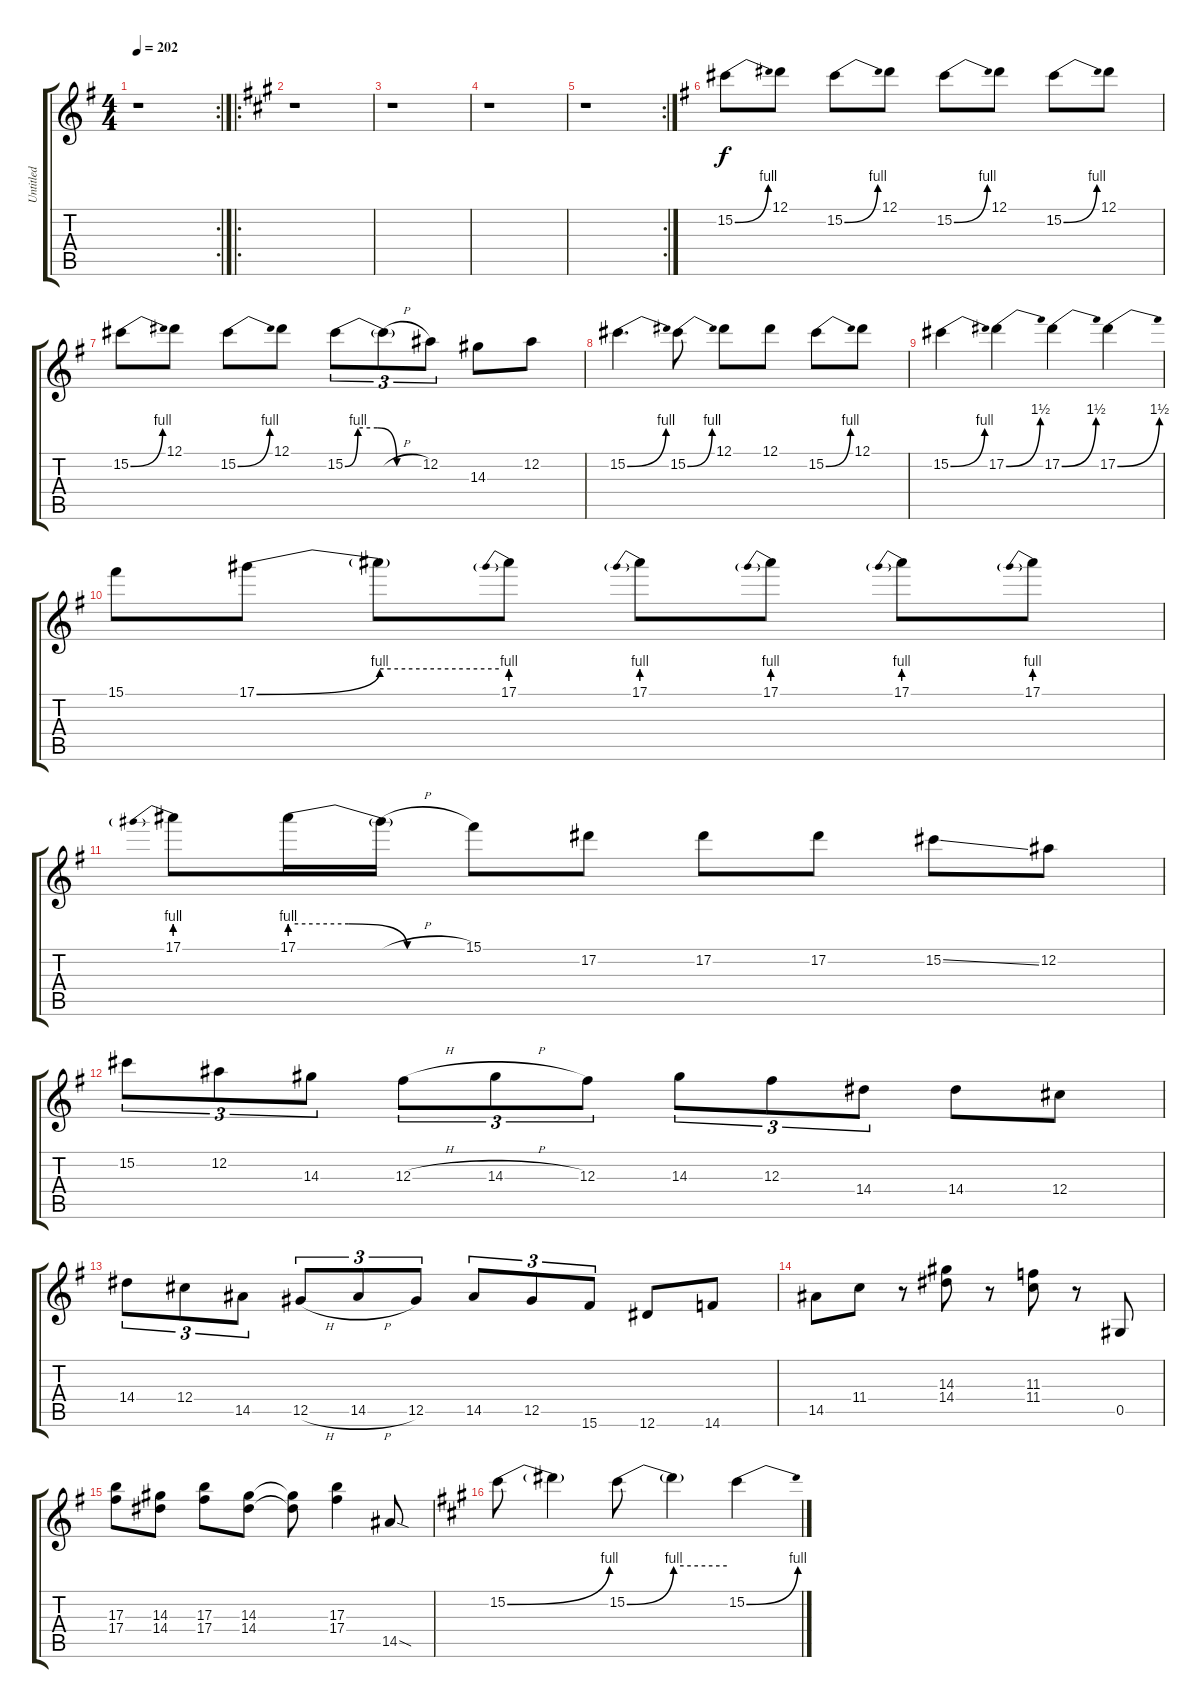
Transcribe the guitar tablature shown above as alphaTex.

\track ("Untitled" "Untitled") {instrument distortionguitar}
\staff {score tabs}
\tuning (Eb4 Bb3 Gb3 Db3 Ab2 Eb2) {hide}
\rc 2
\ts (4 4)
\tempo 202
\clef g2
\ks g
r.1{dy f} |
\ro
\ks a
r.1 |
r.1 |
r.1 |
\rc 2
r.1 |
\ks g
15.2{be (bend 0 0 60 4)}.8 12.1.8 15.2{be (bend 0 0 60 4)}.8 12.1.8 15.2{be (bend 0 0 60 4)}.8 12.1.8 15.2{be (bend 0 0 60 4)}.8 12.1.8 |
15.2{be (bend 0 0 60 4)}.8 12.1.8 15.2{be (bend 0 0 60 4)}.8 12.1.8 15.2{be (custom 0 0 10 4 25 4 40 0 60 0)}.8{tu (3 2)} 15.2{h t}.8{tu (3 2)} 12.2.8{tu (3 2)} 14.3.8 12.2.8 |
15.2{be (bend 0 0 60 4)}.4{d} 15.2{be (bend 0 0 60 4)}.8 12.1.8 12.1.8 15.2{be (bend 0 0 60 4)}.8 12.1.8 |
15.2{be (bend 0 0 60 4)}.4 17.2{be (bend 0 0 60 6)}.4 17.2{be (bend 0 0 60 6)}.4 17.2{be (bend 0 0 60 6)}.4 |
15.1.8 17.1{be (bend 0 0 60 4)}.8 17.1{be (hold 0 4 60 4) t}.8 17.1{be (prebend 0 4 60 4)}.8 17.1{be (prebend 0 4 60 4)}.8 17.1{be (prebend 0 4 60 4)}.8 17.1{be (prebend 0 4 60 4)}.8 17.1{be (prebend 0 4 60 4)}.8 |
17.1{be (prebend 0 4 60 4)}.8 17.1{be (custom 0 4 20 4 40 0 60 0)}.16 17.1{h t}.16 15.1.8 17.2.8 17.2.8 17.2.8 15.2{ss}.8 12.2.8 |
15.2.8{tu (3 2)} 12.2.8{tu (3 2)} 14.3.8{tu (3 2)} 12.3{h}.8{tu (3 2)} 14.3{h}.8{tu (3 2)} 12.3.8{tu (3 2)} 14.3.8{tu (3 2)} 12.3.8{tu (3 2)} 14.4.8{tu (3 2)} 14.4.8 12.4.8 |
14.4.8{tu (3 2)} 12.4.8{tu (3 2)} 14.5.8{tu (3 2)} 12.5{h}.8{tu (3 2)} 14.5{h}.8{tu (3 2)} 12.5.8{tu (3 2)} 14.5.8{tu (3 2)} 12.5.8{tu (3 2)} 15.6.8{tu (3 2)} 12.6.8 14.6.8 |
14.5.8 11.4.8 r.8 (14.3 14.4).8 r.8 (11.3 11.4).8 r.8 0.5.8 |
(17.3 17.4).8 (14.3 14.4).8 (17.3 17.4).8 (14.3 14.4).8 (14.3{t} 14.4{t}).8 (17.3 17.4).4 14.5{sod}.8 |
\ks a
15.2{be (bend 0 0 60 4)}.8 15.2{t}.4 15.2{be (bend 0 0 60 4)}.8 15.2{be (hold 0 4 60 4) t}.4 15.2{be (bend 0 0 60 4)}.4
